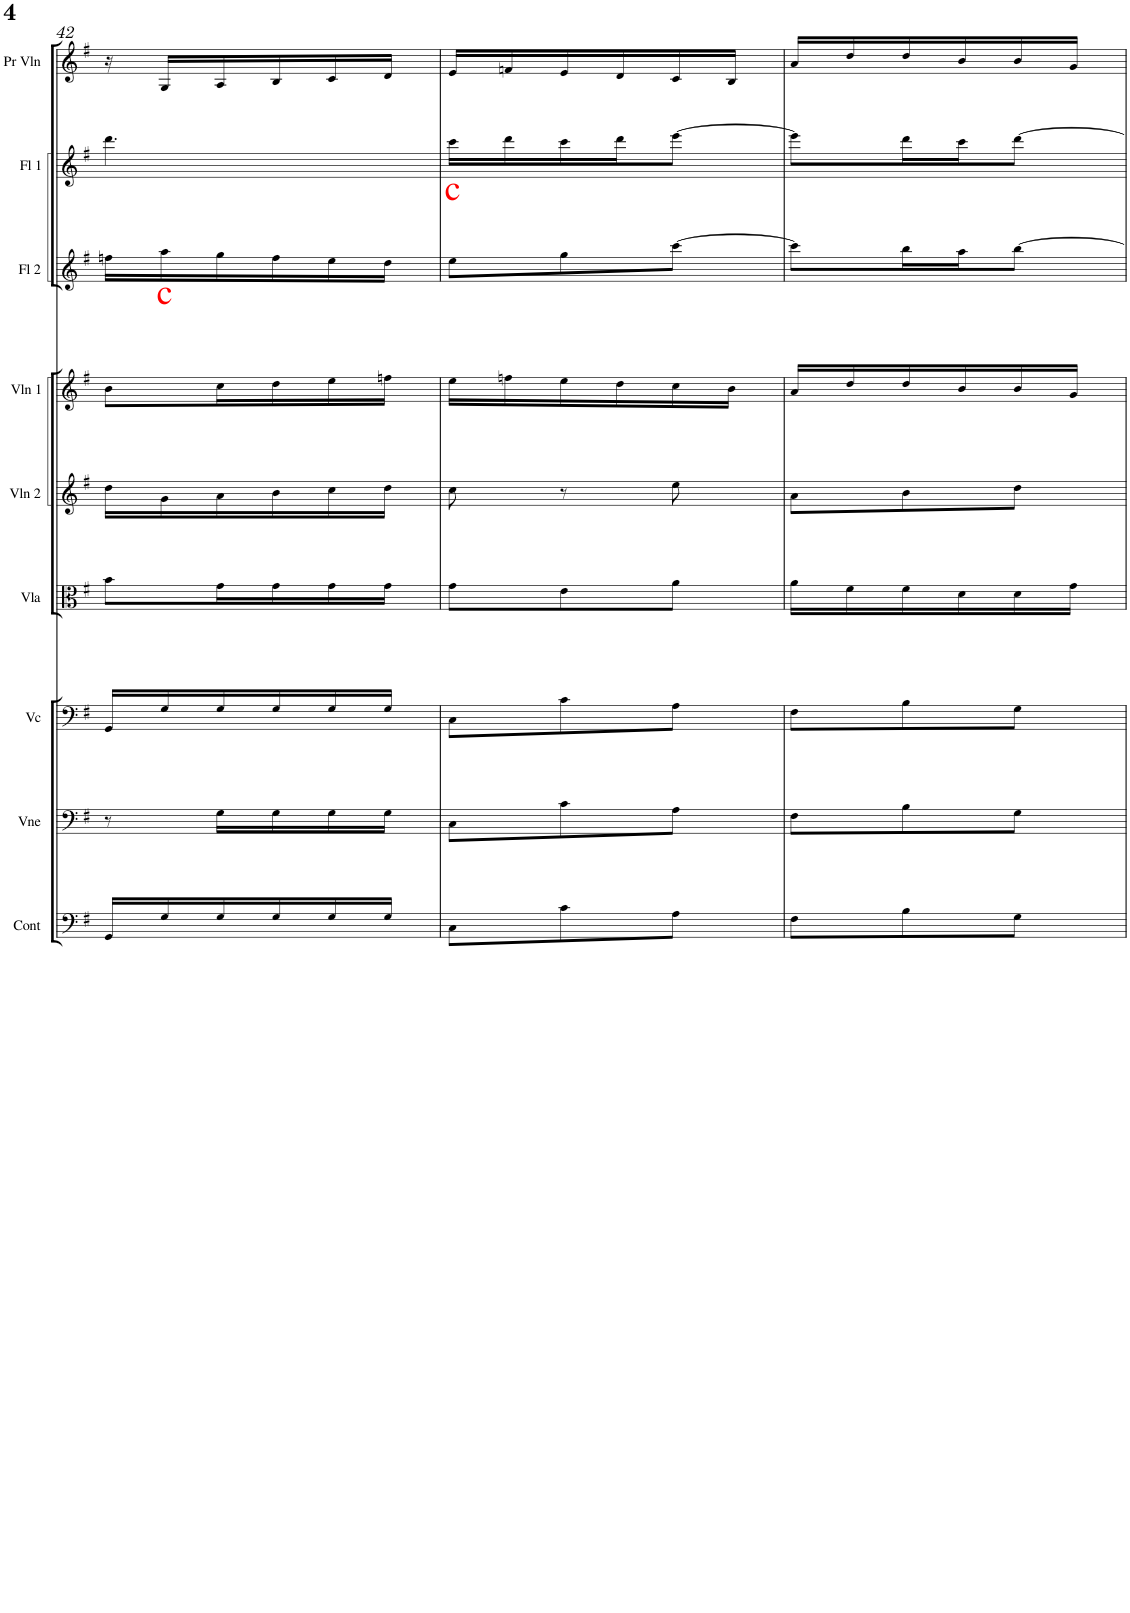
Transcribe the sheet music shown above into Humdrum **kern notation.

**kern	**kern	**kern	**kern	**kern	**kern	**kern	**text	**kern	**text	**kern
*part9	*part8	*part7	*part6	*part5	*part4	*part3	*part3	*part2	*part2	*part1
*staff9	*staff8	*staff7	*staff6	*staff5	*staff4	*staff3	*staff3	*staff2	*staff2	*staff1
*I"Continuo	*I"Violone	*I"Violoncello	*I"Viola	*I"Violin 2	*I"Violin 1	*I"Flute 2	*	*I"Flute 1	*	*I"Principal Violin
*I'Cont	*I'Vne	*I'Vc	*I'Vla	*I'Vln 2	*I'Vln 1	*I'Fl 2	*	*I'Fl 1	*	*I'Pr Vln
!!LO:PB:g=z
*clefF4	*clefF4	*clefF4	*clefC3	*clefG2	*clefG2	*clefG2	*	*clefG2	*	*clefG2
*	*Trd7c12	*	*	*	*	*	*	*	*	*
*k[f#]	*k[f#]	*k[f#]	*k[f#]	*k[f#]	*k[f#]	*k[f#]	*	*k[f#]	*	*k[f#]
*M3/8	*M3/8	*M3/8	*M3/8	*M3/8	*M3/8	*M3/8	*	*M3/8	*	*M3/8
=42	=42	=42	=42	=42	=42	=42	=42	=42	=42	=42
16GG/LL	8r	16GG/LL	8b\L	16dd\LL	8b\L	16ffn\LL	.	4.ddd\	.	16r
!	!	!	!	!	!	!	!LO:LY:b:color=#FF0000	!	!	!
16G/	.	16G/	.	16g\	.	16aa\	c	.	.	16G/LL
16G/	16G\LL	16G/	16g\L	16a\	16cc\L	16gg\	.	.	.	16A/
16G/	16G\	16G/	16g\	16b\	16dd\	16ff\	.	.	.	16B/
16G/	16G\	16G/	16g\	16cc\	16ee\	16ee\	.	.	.	16c/
16G/JJ	16G\JJ	16G/JJ	16g\JJ	16dd\JJ	16ffn\JJ	16dd\JJ	.	.	.	16d/JJ
=43	=43	=43	=43	=43	=43	=43	=43	=43	=43	=43
!	!	!	!	!	!	!	!	!	!LO:LY:b:color=#FF0000	!
8C\L	8C\L	8C\L	8g\L	8cc\	16ee\LL	8ee\L	.	16ccc\LL	c	16e/LL
.	.	.	.	.	16ffn\	.	.	16ddd\	.	16fn/
8c\	8c\	8c\	8e\	8r	16ee\	8gg\	.	16ccc\	.	16e/
.	.	.	.	.	16dd\	.	.	16ddd\J	.	16d/
8A\J	8A\J	8A\J	8a\J	8ee\	16cc\	[8ccc\J	.	[8eee\J	.	16c/
.	.	.	.	.	16b\JJ	.	.	.	.	16B/JJ
=44	=44	=44	=44	=44	=44	=44	=44	=44	=44	=44
8F#\L	8F#\L	8F#\L	16a\LL	8a\L	16a/LL	8ccc\L]	.	8eee\L]	.	16a/LL
.	.	.	16f#\	.	16dd/	.	.	.	.	16dd/
8B\	8B\	8B\	16f#\	8b\	16dd/	16bb\L	.	16ddd\L	.	16dd/
.	.	.	16d\	.	16b/	16aa\J	.	16ccc\J	.	16b/
8G\J	8G\J	8G\J	16d\	8dd\J	16b/	[8bb\J	.	[8ddd\J	.	16b/
.	.	.	16g\JJ	.	16g/JJ	.	.	.	.	16g/JJ
=	=	=	=	=	=	=	=	=	=	=
*-	*-	*-	*-	*-	*-	*-	*-	*-	*-	*-
